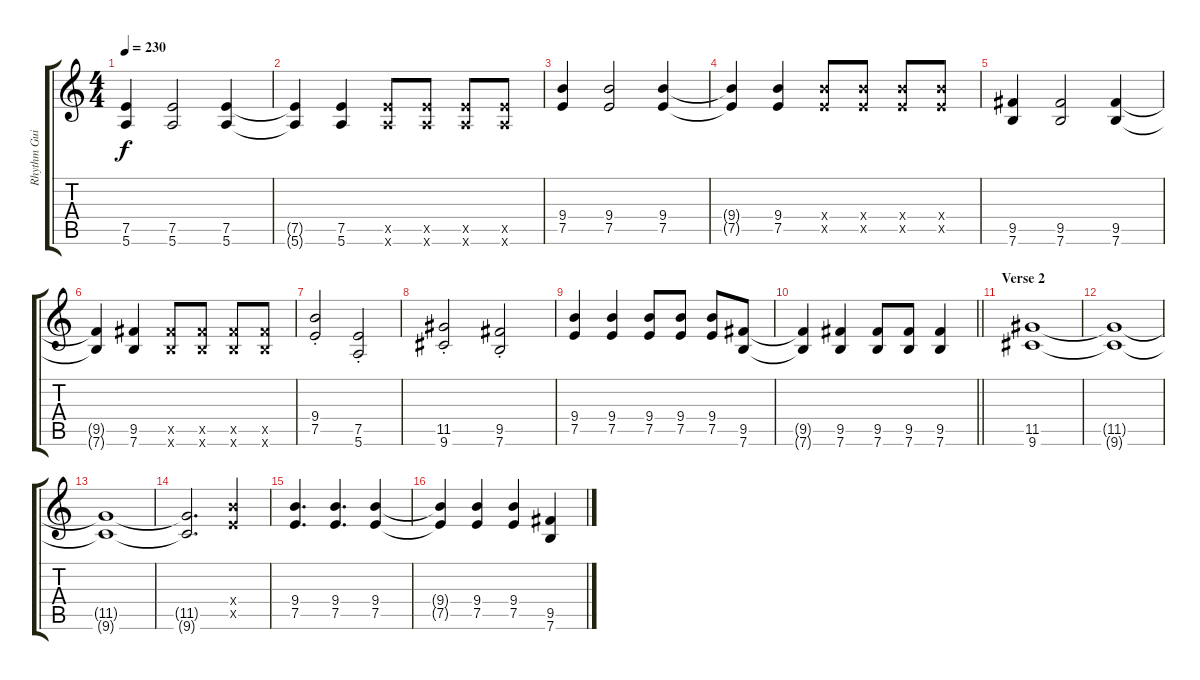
\track ("Rhythm Guitar" "Rhythm Gui") {instrument distortionguitar}
\staff {score tabs}
\tuning (E4 B3 G3 D3 A2 E2) {hide}
\ts (4 4)
\tempo 230
\clef g2
\ks c
(7.5 5.6).4{dy f} (7.5 5.6).2 (7.5 5.6).4 |
(7.5{t} 5.6{t}).4 (7.5 5.6).4 (7.5{x} 5.6{x}).8 (7.5{x} 5.6{x}).8 (7.5{x} 5.6{x}).8 (7.5{x} 5.6{x}).8 |
(9.4 7.5).4 (9.4 7.5).2 (9.4 7.5).4 |
(9.4{t} 7.5{t}).4 (9.4 7.5).4 (9.4{x} 7.5{x}).8 (9.4{x} 7.5{x}).8 (9.4{x} 7.5{x}).8 (9.4{x} 7.5{x}).8 |
(9.5 7.6).4 (9.5 7.6).2 (9.5 7.6).4 |
(9.5{t} 7.6{t}).4 (9.5 7.6).4 (9.5{x} 7.6{x}).8 (9.5{x} 7.6{x}).8 (9.5{x} 7.6{x}).8 (9.5{x} 7.6{x}).8 |
(9.4{st} 7.5{st}).2 (7.5{st} 5.6{st}).2 |
(11.5{st} 9.6{st}).2 (9.5{st} 7.6{st}).2 |
(9.4 7.5).4 (9.4 7.5).4 (9.4 7.5).8 (9.4 7.5).8 (9.4 7.5).8 (9.5 7.6).8 |
\barLineRight lightlight
(9.5{t} 7.6{t}).4 (9.5 7.6).4 (9.5 7.6).8 (9.5 7.6).8 (9.5 7.6).4 |
\section ("" "Verse 2")
(11.5 9.6).1 |
(11.5{t} 9.6{t}).1 |
(11.5{t} 9.6{t}).1 |
(11.5{t} 9.6{t}).2{d} (9.4{x} 7.5{x}).4 |
(9.4 7.5).4{d} (9.4 7.5).4{d} (9.4 7.5).4 |
(9.4{t} 7.5{t}).4 (9.4 7.5).4 (9.4 7.5).4 (9.5 7.6).4
